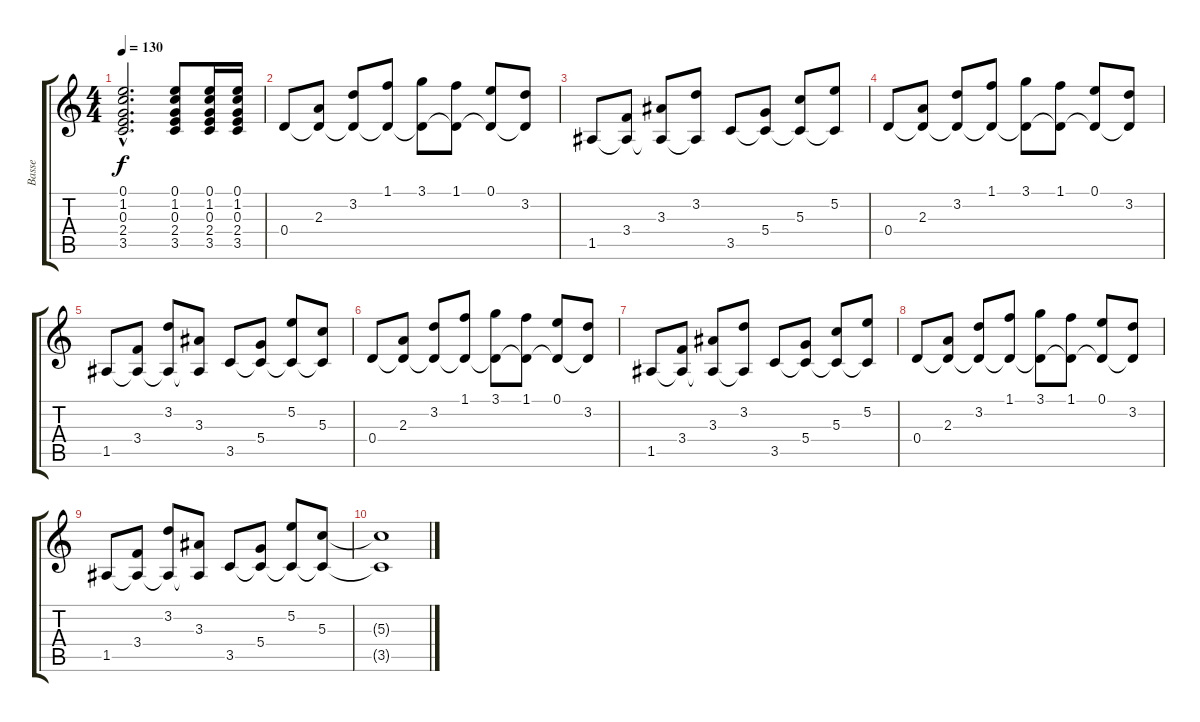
\track ("Basse" "Basse") {instrument acousticbass}
\staff {score tabs}
\tuning (E4 B3 G3 D3 A2 E2) {hide}
\ts (4 4)
\tempo 130
\clef g2
\ks c
(0.1{hac t} 1.2{hac t} 0.3{hac t} 2.4{hac t} 3.5{hac t}).2{d dy f} (0.1 1.2 0.3 2.4 3.5).8 (0.1 1.2 0.3 2.4 3.5).16 (0.1 1.2 0.3 2.4 3.5).16 |
0.4.8 (2.3 0.4{t}).8 (3.2 0.4{t}).8 (1.1 0.4{t}).8 (3.1 0.4{t}).8 (1.1 0.4{t}).8 (0.1 0.4{t}).8 (3.2 0.4{t}).8 |
1.5.8 (3.4 1.5{t}).8 (3.3 1.5{t}).8 (3.2 1.5{t}).8 3.5.8 (5.4 3.5{t}).8 (5.3 3.5{t}).8 (5.2 3.5{t}).8 |
0.4.8 (2.3 0.4{t}).8 (3.2 0.4{t}).8 (1.1 0.4{t}).8 (3.1 0.4{t}).8 (1.1 0.4{t}).8 (0.1 0.4{t}).8 (3.2 0.4{t}).8 |
1.5.8 (3.4 1.5{t}).8 (3.2 1.5{t}).8 (3.3 1.5{t}).8 3.5.8 (5.4 3.5{t}).8 (5.2 3.5{t}).8 (5.3 3.5{t}).8 |
0.4.8 (2.3 0.4{t}).8 (3.2 0.4{t}).8 (1.1 0.4{t}).8 (3.1 0.4{t}).8 (1.1 0.4{t}).8 (0.1 0.4{t}).8 (3.2 0.4{t}).8 |
1.5.8 (3.4 1.5{t}).8 (3.3 1.5{t}).8 (3.2 1.5{t}).8 3.5.8 (5.4 3.5{t}).8 (5.3 3.5{t}).8 (5.2 3.5{t}).8 |
0.4.8 (2.3 0.4{t}).8 (3.2 0.4{t}).8 (1.1 0.4{t}).8 (3.1 0.4{t}).8 (1.1 0.4{t}).8 (0.1 0.4{t}).8 (3.2 0.4{t}).8 |
1.5.8 (3.4 1.5{t}).8 (3.2 1.5{t}).8 (3.3 1.5{t}).8 3.5.8 (5.4 3.5{t}).8 (5.2 3.5{t}).8 (5.3 3.5{t}).8 |
(5.3{t} 3.5{t}).1
